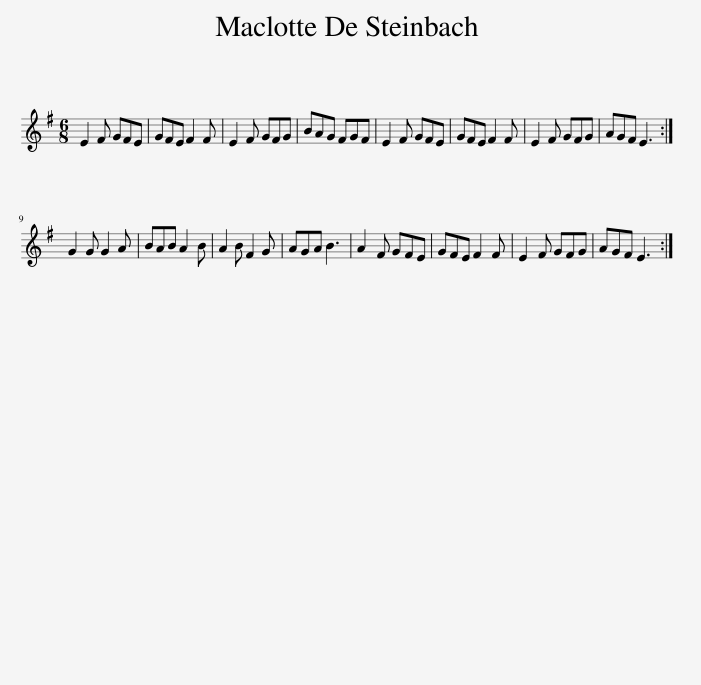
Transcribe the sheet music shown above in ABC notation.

X:1
L:1/8
M:6/8
I:linebreak $
K:Emin
V:1 treble
V:1
 E2 F GFE | GFE F2 F | E2 F GFG | BAG FGF | E2 F GFE | %5
 GFE F2 F | E2 F GFG | AGF E3 :|$ G2 G G2 A | BAB A2 B | %10
 A2 B F2 G | AGA B3 | A2 F GFE | GFE F2 F | E2 F GFG | %15
 AGF E3 :| %16
